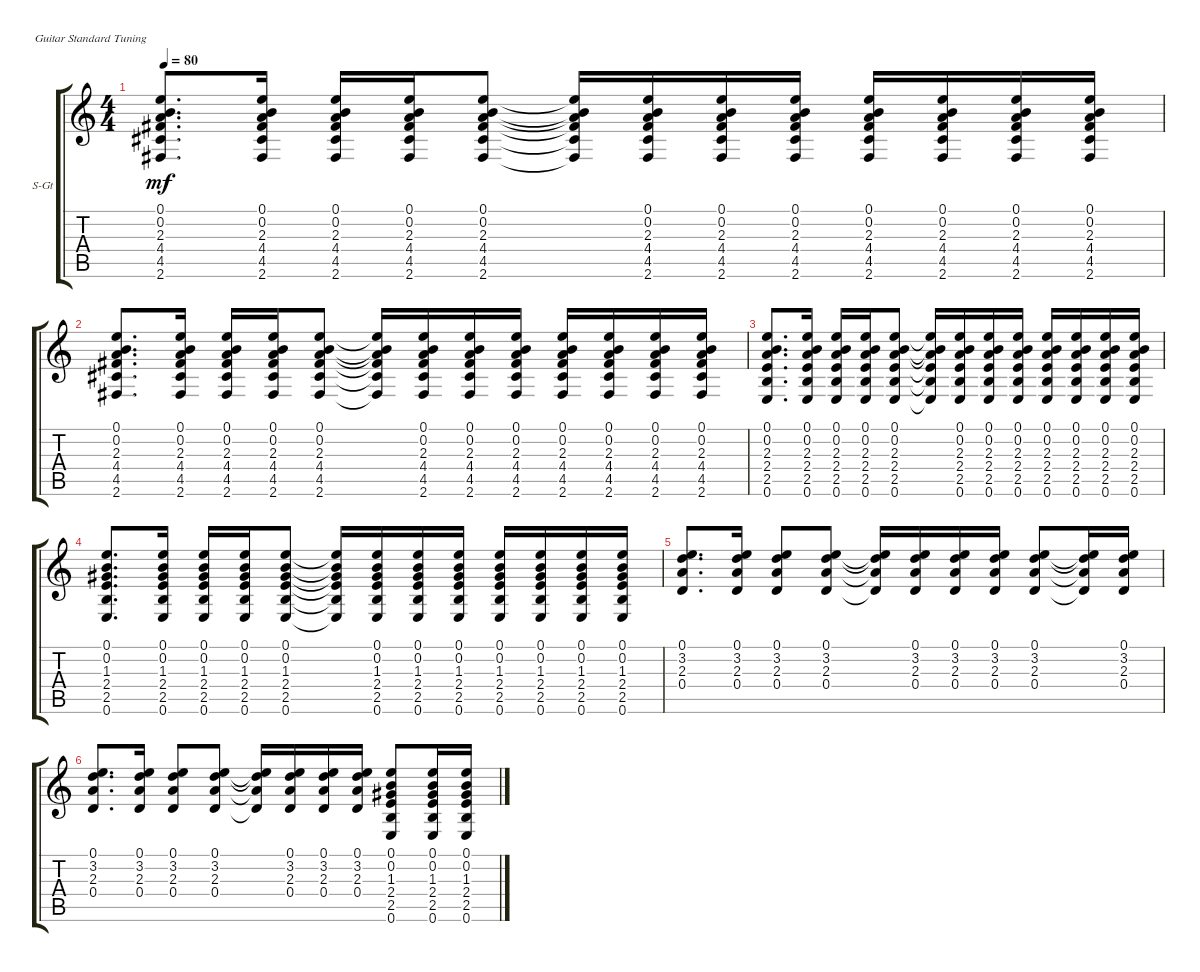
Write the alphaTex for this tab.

\defaultSystemsLayout 4
\bracketExtendMode groupsimilarinstruments
\firstSystemTrackNameOrientation horizontal
\otherSystemsTrackNameOrientation horizontal
\track ("Shaw" "S-Gt") {instrument acousticguitarsteel}
\staff {score tabs}
\tuning (E4 B3 G3 D3 A2 E2)
\ts (4 4)
\tempo 80
\clef g2
\scale
0.333333
\ks c
(0.1 0.2 2.3 4.4 4.5 2.6).8{d dy mf} (0.1 0.2 2.3 4.4 4.5 2.6).16 (0.1 0.2 2.3 4.4 4.5 2.6).16 (0.1 0.2 2.3 4.4 4.5 2.6).16 (0.1 0.2 2.3 4.4 4.5 2.6).8 (0.1{t} 0.2{t} 2.3{t} 4.4{t} 4.5{t} 2.6{t}).16 (0.1 0.2 2.3 4.4 4.5 2.6).16 (0.1 0.2 2.3 4.4 4.5 2.6).16 (0.1 0.2 2.3 4.4 4.5 2.6).16 (0.1 0.2 2.3 4.4 4.5 2.6).16 (0.1 0.2 2.3 4.4 4.5 2.6).16 (0.1 0.2 2.3 4.4 4.5 2.6).16 (0.1 0.2 2.3 4.4 4.5 2.6).16 |
\scale
0.333333 (0.1 0.2 2.3 4.4 4.5 2.6).8{d} (0.1 0.2 2.3 4.4 4.5 2.6).16 (0.1 0.2 2.3 4.4 4.5 2.6).16 (0.1 0.2 2.3 4.4 4.5 2.6).16 (0.1 0.2 2.3 4.4 4.5 2.6).8 (0.1{t} 0.2{t} 2.3{t} 4.4{t} 4.5{t} 2.6{t}).16 (0.1 0.2 2.3 4.4 4.5 2.6).16 (0.1 0.2 2.3 4.4 4.5 2.6).16 (0.1 0.2 2.3 4.4 4.5 2.6).16 (0.1 0.2 2.3 4.4 4.5 2.6).16 (0.1 0.2 2.3 4.4 4.5 2.6).16 (0.1 0.2 2.3 4.4 4.5 2.6).16 (0.1 0.2 2.3 4.4 4.5 2.6).16 |
\scale
0.333333 (0.1 0.2 2.3 2.4 2.5 0.6).8{d} (0.1 0.2 2.3 2.4 2.5 0.6).16 (0.1 0.2 2.3 2.4 2.5 0.6).16 (0.1 0.2 2.3 2.4 2.5 0.6).16 (0.1 0.2 2.3 2.4 2.5 0.6).8 (0.1{t} 0.2{t} 2.3{t} 2.4{t} 2.5{t} 0.6{t}).16 (0.1 0.2 2.3 2.4 2.5 0.6).16 (0.1 0.2 2.3 2.4 2.5 0.6).16 (0.1 0.2 2.3 2.4 2.5 0.6).16 (0.1 0.2 2.3 2.4 2.5 0.6).16 (0.1 0.2 2.3 2.4 2.5 0.6).16 (0.1 0.2 2.3 2.4 2.5 0.6).16 (0.1 0.2 2.3 2.4 2.5 0.6).16 |
\scale
0.333333 (0.1 0.2 1.3 2.4 2.5 0.6).8{d} (0.1 0.2 1.3 2.4 2.5 0.6).16 (0.1 0.2 1.3 2.4 2.5 0.6).16 (0.1 0.2 1.3 2.4 2.5 0.6).16 (0.1 0.2 1.3 2.4 2.5 0.6).8 (0.1{t} 0.2{t} 1.3{t} 2.4{t} 2.5{t} 0.6{t}).16 (0.1 0.2 1.3 2.4 2.5 0.6).16 (0.1 0.2 1.3 2.4 2.5 0.6).16 (0.1 0.2 1.3 2.4 2.5 0.6).16 (0.1 0.2 1.3 2.4 2.5 0.6).16 (0.1 0.2 1.3 2.4 2.5 0.6).16 (0.1 0.2 1.3 2.4 2.5 0.6).16 (0.1 0.2 1.3 2.4 2.5 0.6).16 |
\scale
0.333333 (0.1 3.2 2.3 0.4).8{d} (0.1 3.2 2.3 0.4).16 (0.1 3.2 2.3 0.4).8 (0.1 3.2 2.3 0.4).8 (0.1{t} 3.2{t} 2.3{t} 0.4{t}).16 (0.1 3.2 2.3 0.4).16 (0.1 3.2 2.3 0.4).16 (0.1 3.2 2.3 0.4).16 (0.1 3.2 2.3 0.4).8 (0.1{t} 3.2{t} 2.3{t} 0.4{t}).16 (0.1 3.2 2.3 0.4).16 |
(0.1 3.2 2.3 0.4).8{d} (0.1 3.2 2.3 0.4).16 (0.1 3.2 2.3 0.4).8 (0.1 3.2 2.3 0.4).8 (0.1{t} 3.2{t} 2.3{t} 0.4{t}).16 (0.1 3.2 2.3 0.4).16 (0.1 3.2 2.3 0.4).16 (0.1 3.2 2.3 0.4).16 (0.1 0.2 1.3 2.4 2.5 0.6).8 (0.1 0.2 1.3 2.4 2.5 0.6).16 (0.1 0.2 1.3 2.4 2.5 0.6).16
